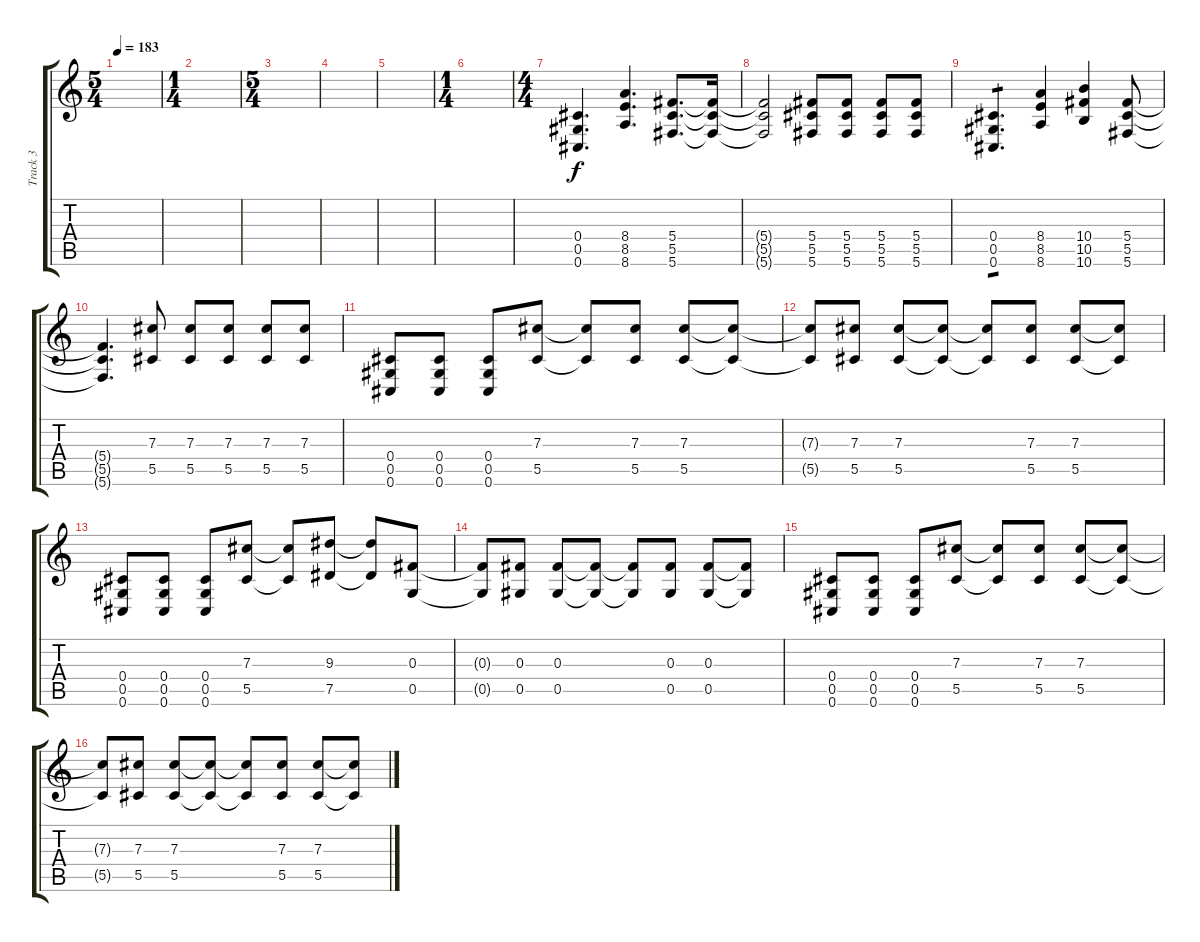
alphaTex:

\track ("Track 3" "Track 3") {instrument overdrivenguitar}
\staff {score tabs}
\tuning (Eb4 Bb3 Gb3 Db3 Ab2 Db2) {hide}
\ts (5 4)
\tempo 183
\clef g2
\ks c
|
\ts (1 4)
|
\ts (5 4)
|
|
|
\ts (1 4)
|
\ts (4 4)
(0.4 0.5 0.6).4{d} (8.4 8.5 8.6).4{d} (5.4 5.5 5.6).8{d} (5.4{t} 5.5{t} 5.6{t}).16 |
(5.4{t} 5.5{t} 5.6{t}).2 (5.4 5.5 5.6).8 (5.4 5.5 5.6).8 (5.4 5.5 5.6).8 (5.4 5.5 5.6).8 |
(0.4 0.5 0.6).4{d tp 1} (8.4 8.5 8.6).4 (10.4 10.5 10.6).4 (5.4 5.5 5.6).8 |
(5.4{t} 5.5{t} 5.6{t}).4{d} (7.3 5.5).8 (7.3 5.5).8 (7.3 5.5).8 (7.3 5.5).8 (7.3 5.5).8 |
(0.4 0.5 0.6).8 (0.4 0.5 0.6).8 (0.4 0.5 0.6).8 (7.3 5.5).8 (7.3{t} 5.5{t}).8 (7.3 5.5).8 (7.3 5.5).8 (7.3{t} 5.5{t}).8 |
(7.3{t} 5.5{t}).8 (7.3 5.5).8 (7.3 5.5).8 (7.3{t} 5.5{t}).8 (7.3{t} 5.5{t}).8 (7.3 5.5).8 (7.3 5.5).8 (7.3{t} 5.5{t}).8 |
(0.4 0.5 0.6).8 (0.4 0.5 0.6).8 (0.4 0.5 0.6).8 (7.3 5.5).8 (7.3{t} 5.5{t}).8 (9.3 7.5).8 (9.3{t} 7.5{t}).8 (0.3 0.5).8 |
(0.3{t} 0.5{t}).8 (0.3 0.5).8 (0.3 0.5).8 (0.3{t} 0.5{t}).8 (0.3{t} 0.5{t}).8 (0.3 0.5).8 (0.3 0.5).8 (0.3{t} 0.5{t}).8 |
(0.4 0.5 0.6).8 (0.4 0.5 0.6).8 (0.4 0.5 0.6).8 (7.3 5.5).8 (7.3{t} 5.5{t}).8 (7.3 5.5).8 (7.3 5.5).8 (7.3{t} 5.5{t}).8 |
(7.3{t} 5.5{t}).8 (7.3 5.5).8 (7.3 5.5).8 (7.3{t} 5.5{t}).8 (7.3{t} 5.5{t}).8 (7.3 5.5).8 (7.3 5.5).8 (7.3{t} 5.5{t}).8
